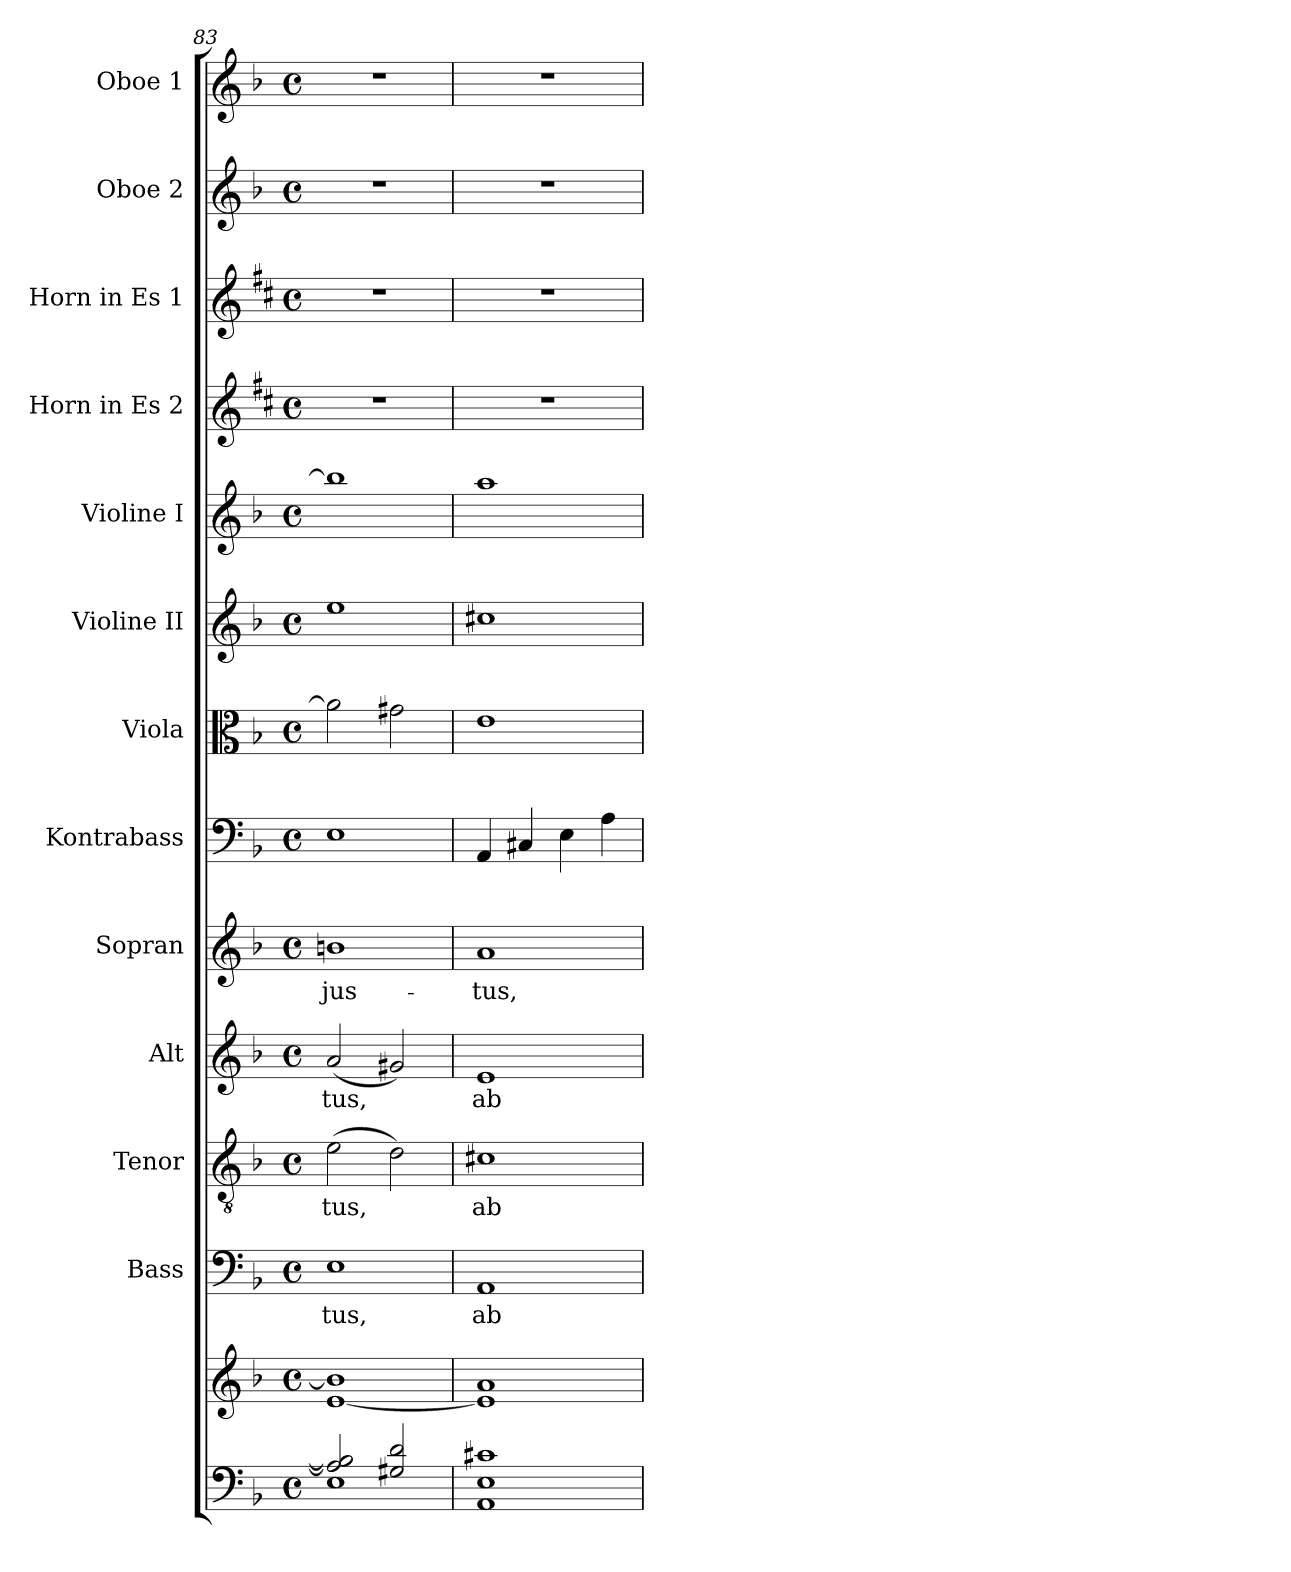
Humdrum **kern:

**kern	**kern	**kern	**text	**kern	**text	**kern	**text	**kern	**text	**kern	**kern	**kern	**kern	**kern	**kern	**kern	**kern
*part13	*part13	*part12	*part12	*part11	*part11	*part10	*part10	*part9	*part9	*part8	*part7	*part6	*part5	*part4	*part3	*part2	*part1
*staff14	*staff13	*staff12	*staff12	*staff11	*staff11	*staff10	*staff10	*staff9	*staff9	*staff8	*staff7	*staff6	*staff5	*staff4	*staff3	*staff2	*staff1
*	*	*I"Bass	*	*I"Tenor	*	*I"Alt	*	*I"Sopran	*	*I"Kontrabass	*I"Viola	*I"Violine II	*I"Violine I	*I"Horn in Es 2	*I"Horn in Es 1	*I"Oboe 2	*I"Oboe 1
*	*	*I'B.	*	*I'T.	*	*I'A.	*	*I'S.	*	*I'Kb.	*I'Vla.	*I'Vl. II	*I'Vl. I	*I'Hr. 2	*I'Hr. 1	*I'Ob. 2	*I'Ob. 1
*clefF4	*clefG2	*clefF4	*	*clefGv2	*	*clefG2	*	*clefG2	*	*clefF4	*clefC3	*clefG2	*clefG2	*clefG2	*clefG2	*clefG2	*clefG2
*	*	*	*	*	*	*	*	*	*	*ITrd7c12	*	*	*	*ITrd5c9	*ITrd5c9	*	*
*k[b-]	*k[b-]	*k[b-]	*	*k[b-]	*	*k[b-]	*	*k[b-]	*	*k[b-]	*k[b-]	*k[b-]	*k[b-]	*k[b-]	*k[b-]	*k[b-]	*k[b-]
*F:	*F:	*F:	*	*F:	*	*F:	*	*F:	*	*F:	*F:	*F:	*F:	*F:	*F:	*F:	*F:
*M4/4	*M4/4	*M4/4	*	*M4/4	*	*M4/4	*	*M4/4	*	*M4/4	*M4/4	*M4/4	*M4/4	*M4/4	*M4/4	*M4/4	*M4/4
*met(c)	*met(c)	*met(c)	*	*met(c)	*	*met(c)	*	*met(c)	*	*met(c)	*met(c)	*met(c)	*met(c)	*met(c)	*met(c)	*met(c)	*met(c)
=83	=83	=83	=83	=83	=83	=83	=83	=83	=83	=83	=83	=83	=83	=83	=83	=83	=83
*^	*^	*	*	*	*	*	*	*	*	*	*	*	*	*	*	*	*
!	!	!	!	!	!LO:LY:b	!	!LO:LY:b	!	!LO:LY:b	!	!LO:LY:b	!	!	!	!	!	!	!	!
2A/] 2B/]	1E	1b]	[<1e	1E	-tus,	(>2e\	-tus,	(<2a/	-tus,	1bn	jus-	1EE	2a\]	1ee	1bb]	1r	1r	1r	1r
2G#X/ 2d/	.	.	.	.	.	2d\)	.	2g#X/)	.	.	.	.	2g#X\	.	.	.	.	.	.
=84	=84	=84	=84	=84	=84	=84	=84	=84	=84	=84	=84	=84	=84	=84	=84	=84	=84	=84	=84
!	!	!	!	!	!LO:LY:b	!	!LO:LY:b	!	!LO:LY:b	!	!LO:LY:b	!	!	!	!	!	!	!	!
1c#X	1AA 1E	1a	1e]	1AA	ab	1c#X	ab	1e	ab	1a	-tus,	4AAA/	1e	1cc#X	1aa	1r	1r	1r	1r
.	.	.	.	.	.	.	.	.	.	.	.	4CC#X/	.	.	.	.	.	.	.
.	.	.	.	.	.	.	.	.	.	.	.	4EE\	.	.	.	.	.	.	.
.	.	.	.	.	.	.	.	.	.	.	.	4AA\	.	.	.	.	.	.	.
*v	*v	*	*	*	*	*	*	*	*	*	*	*	*	*	*	*	*	*	*
*	*v	*v	*	*	*	*	*	*	*	*	*	*	*	*	*	*	*	*
=	=	=	=	=	=	=	=	=	=	=	=	=	=	=	=	=	=
*-	*-	*-	*-	*-	*-	*-	*-	*-	*-	*-	*-	*-	*-	*-	*-	*-	*-
